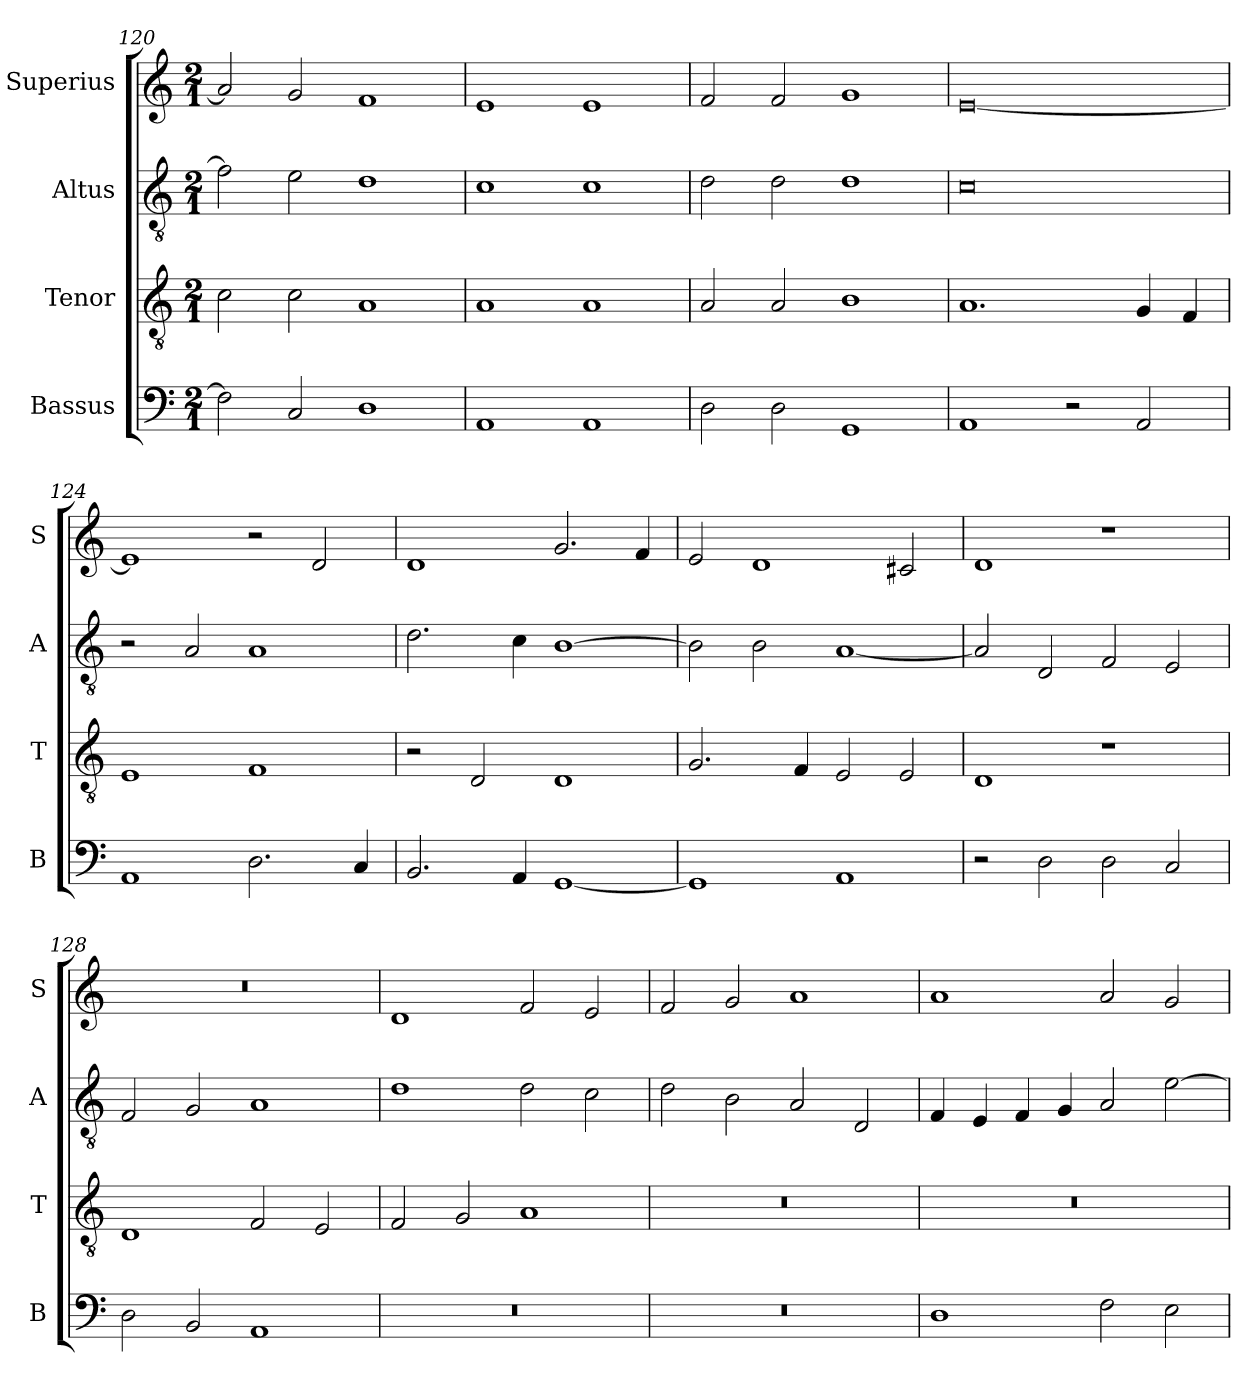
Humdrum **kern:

**kern	**kern	**kern	**kern
*part4	*part3	*part2	*part1
*staff4	*staff3	*staff2	*staff1
*I"Bassus	*I"Tenor	*I"Altus	*I"Superius
*I'B	*I'T	*I'A	*I'S
*clefF4	*clefGv2	*clefGv2	*clefG2
*k[]	*k[]	*k[]	*k[]
*C:	*C:	*C:	*C:
*M2/1	*M2/1	*M2/1	*M2/1
=120	=120	=120	=120
2F]	2c	2f]	2a]
2C	2c	2e	2g
1D	1A	1d	1f
=121	=121	=121	=121
1AA	1A	1c	1e
1AA	1A	1c	1e
=122	=122	=122	=122
2D	2A	2d	2f
2D	2A	2d	2f
1GG	1B	1d	1g
=123	=123	=123	=123
1AA	1.A	0c	[0e
2r	.	.	.
2AA	4G	.	.
.	4F	.	.
=124	=124	=124	=124
1AA	1E	2r	1e]
.	.	2A	.
2.D	1F	1A	2r
.	.	.	2d
4C	.	.	.
=125	=125	=125	=125
2.BB	2r	2.d	1d
.	2D	.	.
4AA	.	4c	.
[1GG	1D	[1B	2.g
.	.	.	4f
=126	=126	=126	=126
1GG]	2.G	2B]	2e
.	.	2B	1d
.	4F	.	.
1AA	2E	[1A	.
.	2E	.	2c#X
=127	=127	=127	=127
2r	1D	2A]	1d
2D	.	2D	.
2D	1r	2F	1r
2C	.	2E	.
=128	=128	=128	=128
2D	1D	2F	0r
2BB	.	2G	.
1AA	2F	1A	.
.	2E	.	.
=129	=129	=129	=129
0r	2F	1d	1d
.	2G	.	.
.	1A	2d	2f
.	.	2c	2e
=130	=130	=130	=130
0r	0r	2d	2f
.	.	2B	2g
.	.	2A	1a
.	.	2D	.
=131	=131	=131	=131
1D	0r	4F	1a
.	.	4E	.
.	.	4F	.
.	.	4G	.
2F	.	2A	2a
2E	.	[2e	2g
=	=	=	=
*-	*-	*-	*-
